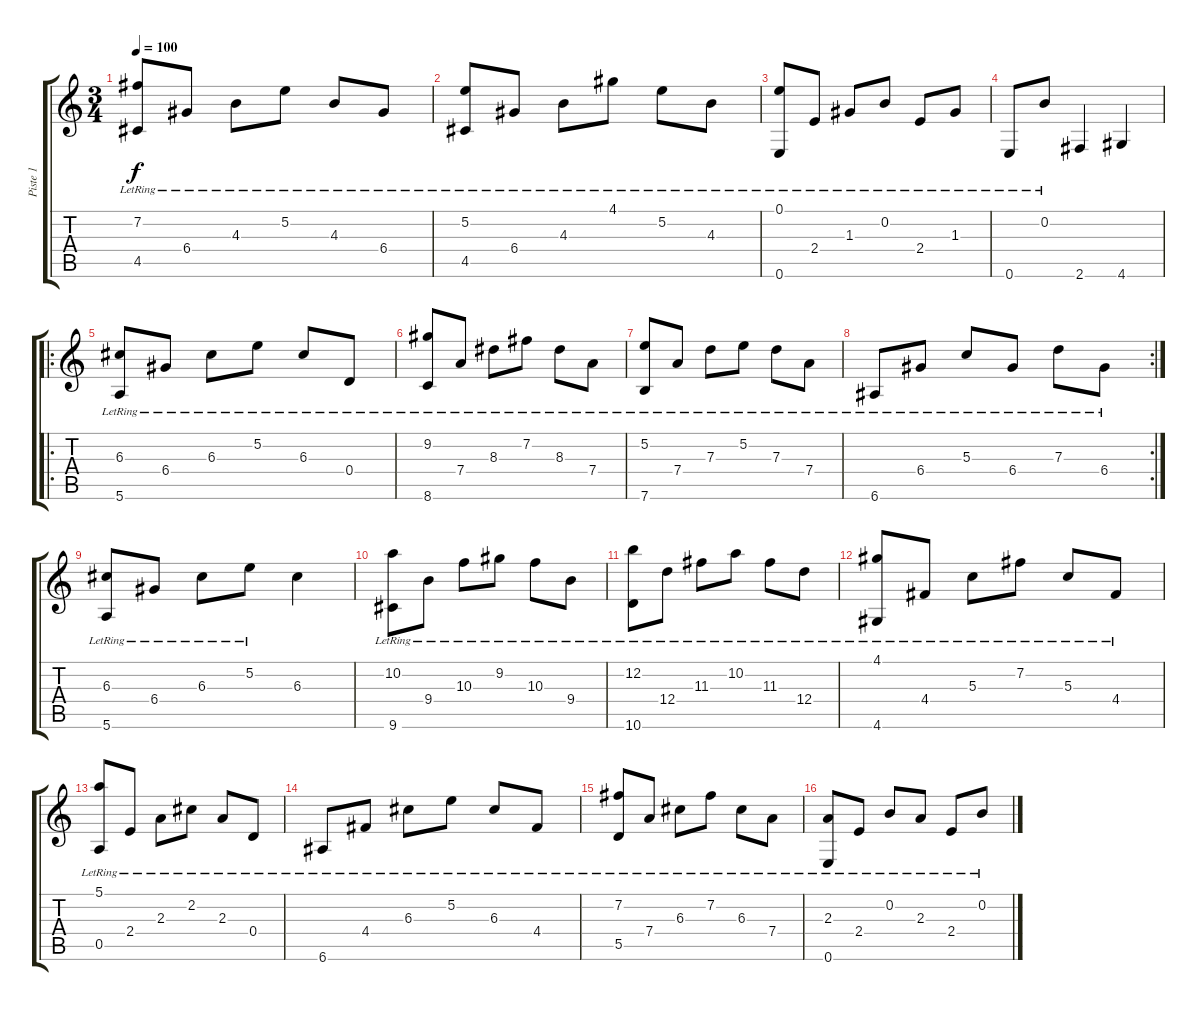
\track ("Piste 1" "Piste 1") {instrument acousticguitarnylon}
\staff {score tabs}
\tuning (E4 B3 G3 D3 A2 E2) {hide}
\ts (3 4)
\tempo 100
\clef g2
\ks c
(7.2{lr} 4.5{lr}).8{dy f} 6.4{lr}.8 4.3{lr}.8 5.2{lr}.8 4.3{lr}.8 6.4{lr}.8 |
(5.2{lr} 4.5{lr}).8 6.4{lr}.8 4.3{lr}.8 4.1{lr}.8 5.2{lr}.8 4.3{lr}.8 |
(0.1{lr} 0.6{lr}).8 2.4{lr}.8 1.3{lr}.8 0.2{lr}.8 2.4{lr}.8 1.3{lr}.8 |
0.6{lr}.8 0.2{lr}.8 2.6.4 4.6.4 |
\ro
(6.3{lr} 5.6{lr}).8 6.4{lr}.8 6.3{lr}.8 5.2{lr}.8 6.3{lr}.8 0.4{lr}.8 |
(9.2{lr} 8.6{lr}).8 7.4{lr}.8 8.3{lr}.8 7.2{lr}.8 8.3{lr}.8 7.4{lr}.8 |
(5.2{lr} 7.6{lr}).8 7.4{lr}.8 7.3{lr}.8 5.2{lr}.8 7.3{lr}.8 7.4{lr}.8 |
\rc 2
6.6{lr}.8 6.4{lr}.8 5.3{lr}.8 6.4{lr}.8 7.3{lr}.8 6.4{lr}.8 |
(6.3{lr} 5.6{lr}).8 6.4{lr}.8 6.3{lr}.8 5.2{lr}.8 6.3.4 |
(10.2{lr} 9.6{lr}).8 9.4{lr}.8 10.3{lr}.8 9.2{lr}.8 10.3{lr}.8 9.4{lr}.8 |
(12.2{lr} 10.6{lr}).8 12.4{lr}.8 11.3{lr}.8 10.2{lr}.8 11.3{lr}.8 12.4{lr}.8 |
(4.1{lr} 4.6{lr}).8 4.4{lr}.8 5.3{lr}.8 7.2{lr}.8 5.3{lr}.8 4.4{lr}.8 |
(5.1{lr} 0.5{lr}).8 2.4{lr}.8 2.3{lr}.8 2.2{lr}.8 2.3{lr}.8 0.4{lr}.8 |
6.6{lr}.8 4.4{lr}.8 6.3{lr}.8 5.2{lr}.8 6.3{lr}.8 4.4{lr}.8 |
(7.2{lr} 5.5{lr}).8 7.4{lr}.8 6.3{lr}.8 7.2{lr}.8 6.3{lr}.8 7.4{lr}.8 |
(2.3{lr} 0.6{lr}).8 2.4{lr}.8 0.2{lr}.8 2.3{lr}.8 2.4{lr}.8 0.2{lr}.8
